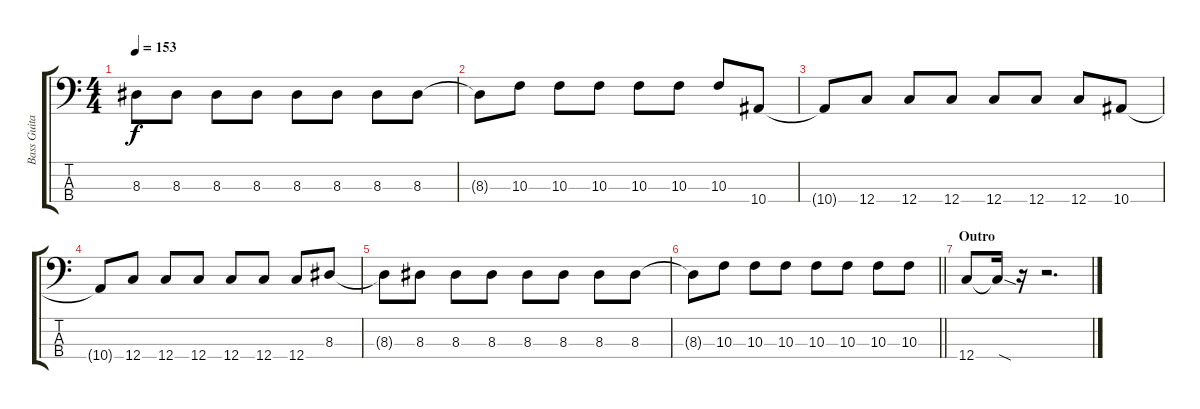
\track ("Bass Guitar (Marc McKnight)" "Bass Guita") {instrument electricbasspick}
\staff {score tabs}
\tuning (F2 C2 G1 C1) {hide}
\ts (4 4)
\tempo 153
\clef f4
\ks c
8.3{t}.8{dy f} 8.3.8 8.3.8 8.3.8 8.3.8 8.3.8 8.3.8 8.3.8 |
8.3{t}.8 10.3.8 10.3.8 10.3.8 10.3.8 10.3.8 10.3.8 10.4.8 |
10.4{t}.8 12.4.8 12.4.8 12.4.8 12.4.8 12.4.8 12.4.8 10.4.8 |
10.4{t}.8 12.4.8 12.4.8 12.4.8 12.4.8 12.4.8 12.4.8 8.3.8 |
8.3{t}.8 8.3.8 8.3.8 8.3.8 8.3.8 8.3.8 8.3.8 8.3.8 |
\barLineRight lightlight
8.3{t}.8 10.3.8 10.3.8 10.3.8 10.3.8 10.3.8 10.3.8 10.3.8 |
\section ("" "Outro")
12.4.8 12.4{sod t}.16 r.16 r.2{d}
